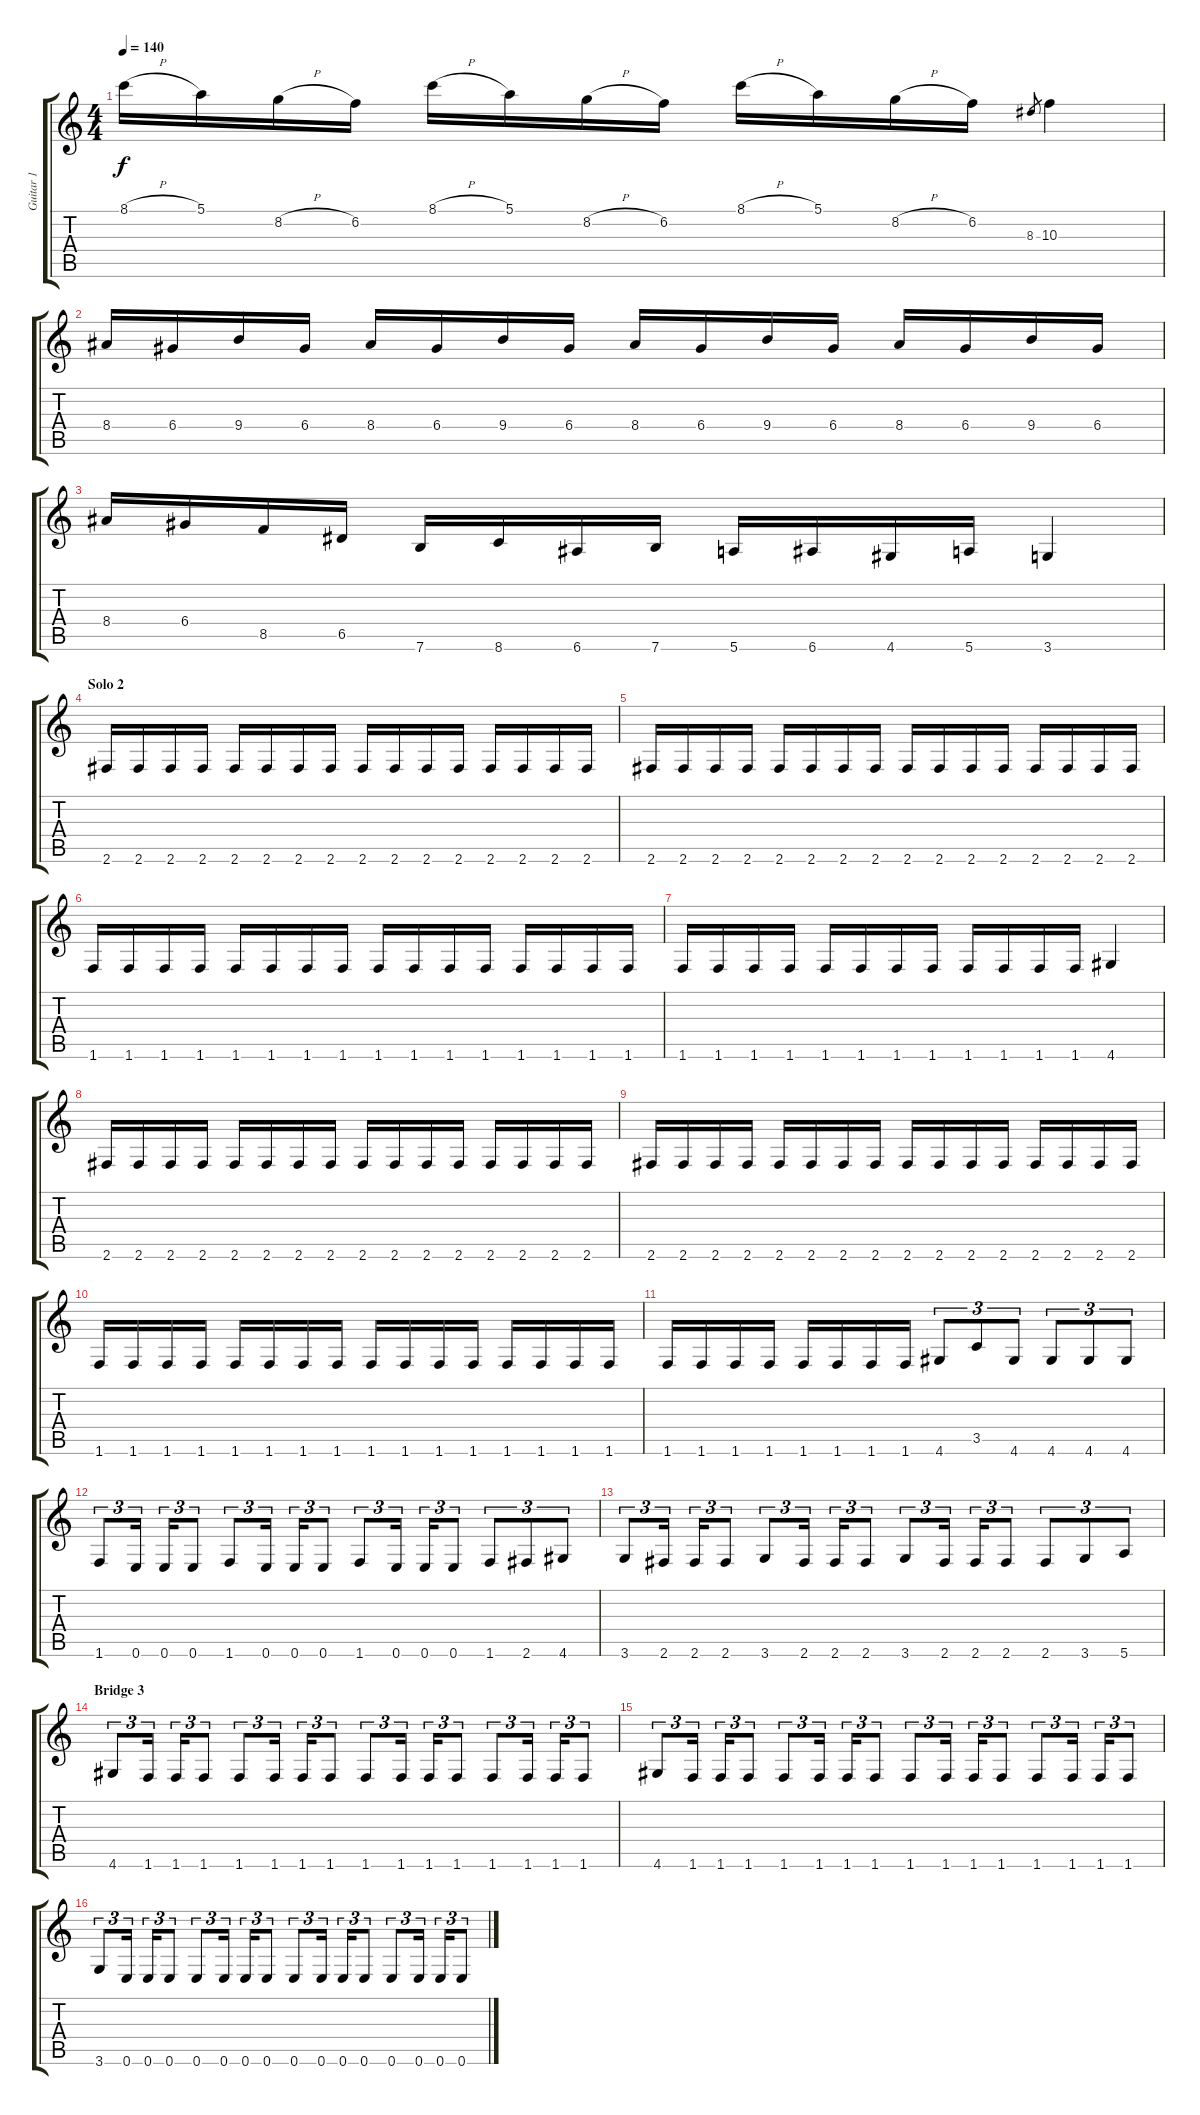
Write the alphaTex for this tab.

\track ("Guitar 1" "Guitar 1") {instrument distortionguitar}
\staff {score tabs}
\tuning (E4 B3 G3 D3 A2 E2) {hide}
\ts (4 4)
\tempo 140
\clef g2
\ks c
8.1{h}.16{dy f} 5.1.16 8.2{h}.16 6.2.16 8.1{h}.16 5.1.16 8.2{h}.16 6.2.16 8.1{h}.16 5.1.16 8.2{h}.16 6.2.16 8.3.8{gr} 10.3.4 |
8.4.16 6.4.16 9.4.16 6.4.16 8.4.16 6.4.16 9.4.16 6.4.16 8.4.16 6.4.16 9.4.16 6.4.16 8.4.16 6.4.16 9.4.16 6.4.16 |
8.4.16 6.4.16 8.5.16 6.5.16 7.6.16 8.6.16 6.6.16 7.6.16 5.6.16 6.6.16 4.6.16 5.6.16 3.6.4 |
\section ("" "Solo 2")
2.6.16{volume 13} 2.6.16 2.6.16 2.6.16 2.6.16 2.6.16 2.6.16 2.6.16 2.6.16 2.6.16 2.6.16 2.6.16 2.6.16 2.6.16 2.6.16 2.6.16 |
2.6.16 2.6.16 2.6.16 2.6.16 2.6.16 2.6.16 2.6.16 2.6.16 2.6.16 2.6.16 2.6.16 2.6.16 2.6.16 2.6.16 2.6.16 2.6.16 |
1.6.16 1.6.16 1.6.16 1.6.16 1.6.16 1.6.16 1.6.16 1.6.16 1.6.16 1.6.16 1.6.16 1.6.16 1.6.16 1.6.16 1.6.16 1.6.16 |
1.6.16 1.6.16 1.6.16 1.6.16 1.6.16 1.6.16 1.6.16 1.6.16 1.6.16 1.6.16 1.6.16 1.6.16 4.6.4 |
2.6.16 2.6.16 2.6.16 2.6.16 2.6.16 2.6.16 2.6.16 2.6.16 2.6.16 2.6.16 2.6.16 2.6.16 2.6.16 2.6.16 2.6.16 2.6.16 |
2.6.16 2.6.16 2.6.16 2.6.16 2.6.16 2.6.16 2.6.16 2.6.16 2.6.16 2.6.16 2.6.16 2.6.16 2.6.16 2.6.16 2.6.16 2.6.16 |
1.6.16 1.6.16 1.6.16 1.6.16 1.6.16 1.6.16 1.6.16 1.6.16 1.6.16 1.6.16 1.6.16 1.6.16 1.6.16 1.6.16 1.6.16 1.6.16 |
1.6.16 1.6.16 1.6.16 1.6.16 1.6.16 1.6.16 1.6.16 1.6.16 4.6.8{tu (3 2)} 3.5.8{tu (3 2)} 4.6.8{tu (3 2)} 4.6.8{tu (3 2)} 4.6.8{tu (3 2)} 4.6.8{tu (3 2)} |
\section ("" "")
1.6.8{tu (3 2)} 0.6.16{tu (3 2)} 0.6.16{tu (3 2)} 0.6.8{tu (3 2)} 1.6.8{tu (3 2)} 0.6.16{tu (3 2)} 0.6.16{tu (3 2)} 0.6.8{tu (3 2)} 1.6.8{tu (3 2)} 0.6.16{tu (3 2)} 0.6.16{tu (3 2)} 0.6.8{tu (3 2)} 1.6.8{tu (3 2)} 2.6.8{tu (3 2)} 4.6.8{tu (3 2)} |
3.6.8{tu (3 2)} 2.6.16{tu (3 2)} 2.6.16{tu (3 2)} 2.6.8{tu (3 2)} 3.6.8{tu (3 2)} 2.6.16{tu (3 2)} 2.6.16{tu (3 2)} 2.6.8{tu (3 2)} 3.6.8{tu (3 2)} 2.6.16{tu (3 2)} 2.6.16{tu (3 2)} 2.6.8{tu (3 2)} 2.6.8{tu (3 2)} 3.6.8{tu (3 2)} 5.6.8{tu (3 2)} |
\section ("" "Bridge 3")
4.6.8{tu (3 2)} 1.6.16{tu (3 2)} 1.6.16{tu (3 2)} 1.6.8{tu (3 2)} 1.6.8{tu (3 2)} 1.6.16{tu (3 2)} 1.6.16{tu (3 2)} 1.6.8{tu (3 2)} 1.6.8{tu (3 2)} 1.6.16{tu (3 2)} 1.6.16{tu (3 2)} 1.6.8{tu (3 2)} 1.6.8{tu (3 2)} 1.6.16{tu (3 2)} 1.6.16{tu (3 2)} 1.6.8{tu (3 2)} |
4.6.8{tu (3 2)} 1.6.16{tu (3 2)} 1.6.16{tu (3 2)} 1.6.8{tu (3 2)} 1.6.8{tu (3 2)} 1.6.16{tu (3 2)} 1.6.16{tu (3 2)} 1.6.8{tu (3 2)} 1.6.8{tu (3 2)} 1.6.16{tu (3 2)} 1.6.16{tu (3 2)} 1.6.8{tu (3 2)} 1.6.8{tu (3 2)} 1.6.16{tu (3 2)} 1.6.16{tu (3 2)} 1.6.8{tu (3 2)} |
3.6.8{tu (3 2)} 0.6.16{tu (3 2)} 0.6.16{tu (3 2)} 0.6.8{tu (3 2)} 0.6.8{tu (3 2)} 0.6.16{tu (3 2)} 0.6.16{tu (3 2)} 0.6.8{tu (3 2)} 0.6.8{tu (3 2)} 0.6.16{tu (3 2)} 0.6.16{tu (3 2)} 0.6.8{tu (3 2)} 0.6.8{tu (3 2)} 0.6.16{tu (3 2)} 0.6.16{tu (3 2)} 0.6.8{tu (3 2)}
